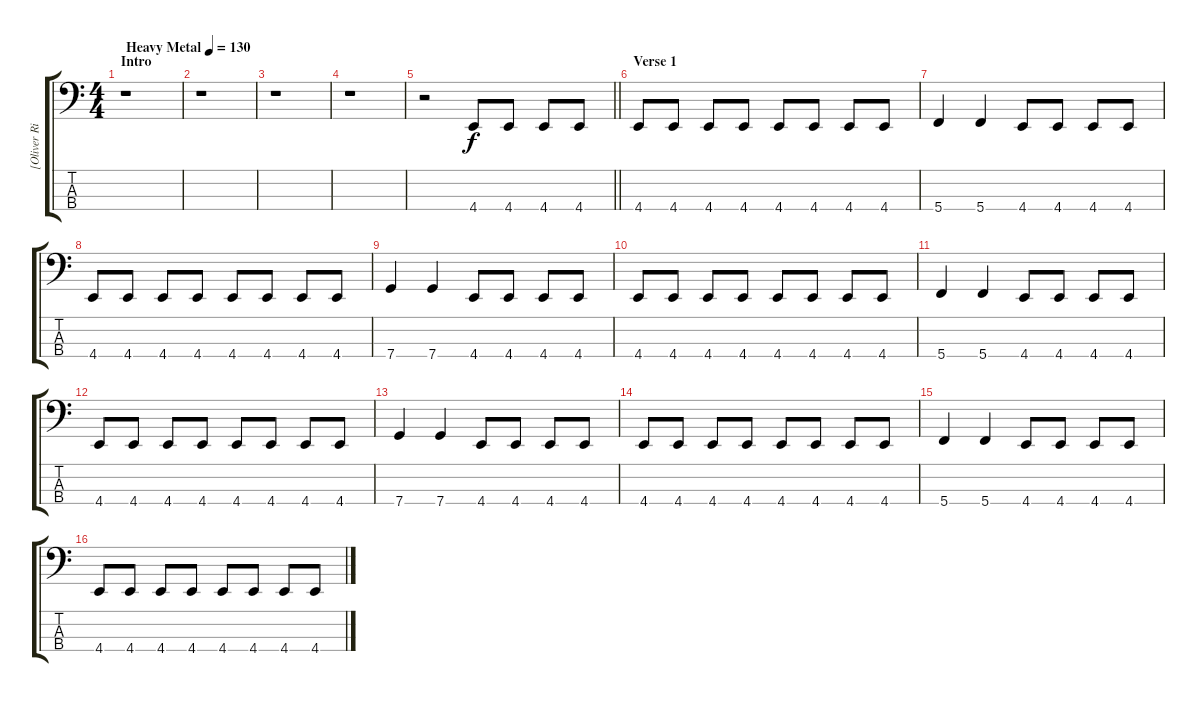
\track ("[Oliver Riedel]  Bass" "[Oliver Ri") {instrument electricbassfinger}
\staff {score tabs}
\tuning (Eb2 Bb1 F1 C1) {hide}
\ts (4 4)
\section ("" "Intro")
\tempo (130 "Heavy Metal")
\clef f4
\ks c
r.1{dy f instrument electricbassfinger} |
r.1 |
r.1 |
r.1 |
\barLineRight lightlight
r.2 4.4.8 4.4.8 4.4.8 4.4.8 |
\section ("" "Verse 1")
4.4.8 4.4.8 4.4.8 4.4.8 4.4.8 4.4.8 4.4.8 4.4.8 |
5.4.4 5.4.4 4.4.8 4.4.8 4.4.8 4.4.8 |
4.4.8 4.4.8 4.4.8 4.4.8 4.4.8 4.4.8 4.4.8 4.4.8 |
7.4.4 7.4.4 4.4.8 4.4.8 4.4.8 4.4.8 |
4.4.8 4.4.8 4.4.8 4.4.8 4.4.8 4.4.8 4.4.8 4.4.8 |
5.4.4 5.4.4 4.4.8 4.4.8 4.4.8 4.4.8 |
4.4.8 4.4.8 4.4.8 4.4.8 4.4.8 4.4.8 4.4.8 4.4.8 |
7.4.4 7.4.4 4.4.8 4.4.8 4.4.8 4.4.8 |
4.4.8 4.4.8 4.4.8 4.4.8 4.4.8 4.4.8 4.4.8 4.4.8 |
5.4.4 5.4.4 4.4.8 4.4.8 4.4.8 4.4.8 |
4.4.8 4.4.8 4.4.8 4.4.8 4.4.8 4.4.8 4.4.8 4.4.8
